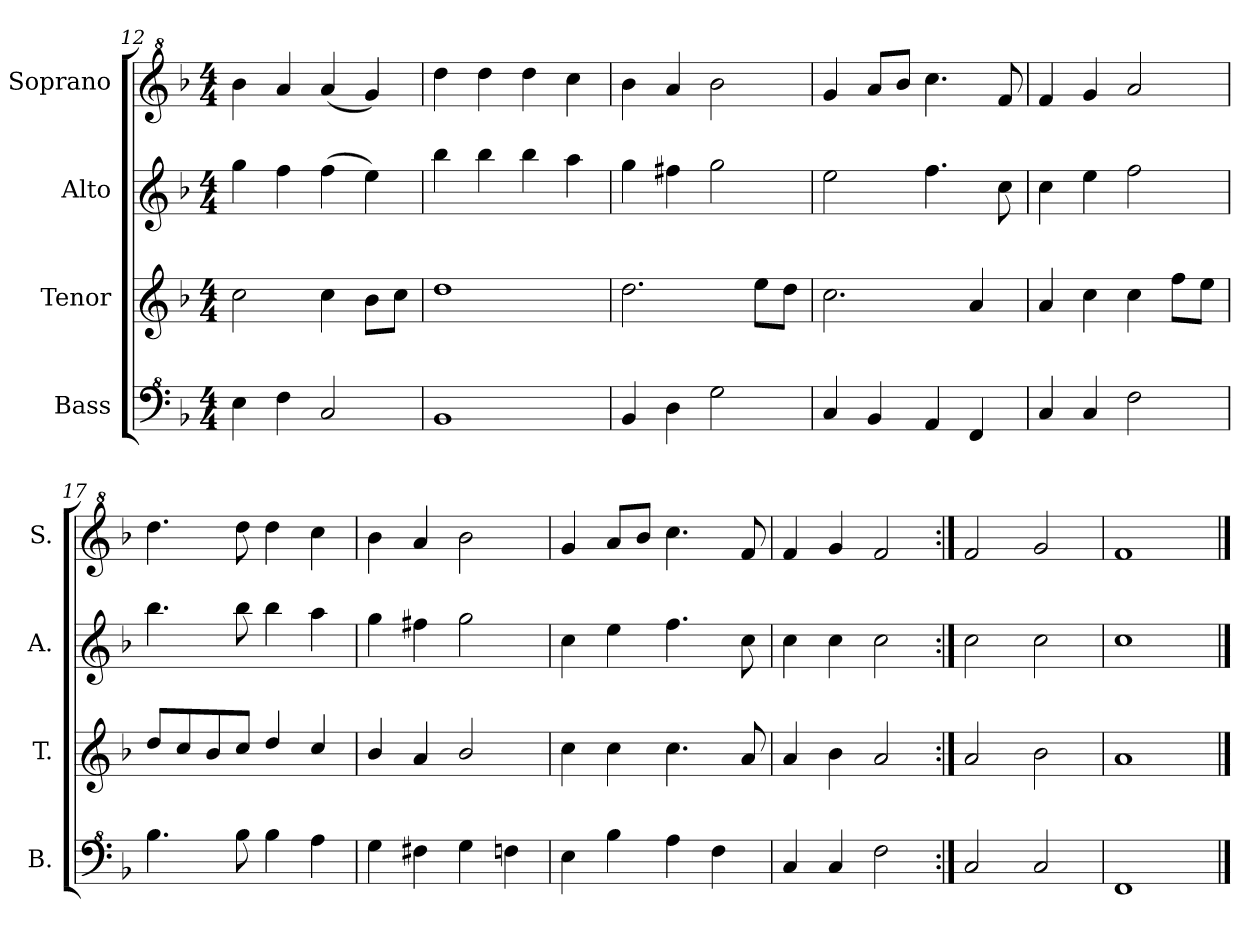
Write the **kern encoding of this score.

**kern	**kern	**kern	**kern
*part4	*part3	*part2	*part1
*staff4	*staff3	*staff2	*staff1
*I"Bass	*I"Tenor	*I"Alto	*I"Soprano
*I'B.	*I'T.	*I'A.	*I'S.
*clefF^4	*clefG2	*clefG2	*clefG^2
*k[b-]	*k[b-]	*k[b-]	*k[b-]
*M4/4	*M4/4	*M4/4	*M4/4
=12	=12	=12	=12
4e\	2cc\	4gg\	4bb-\
4f\	.	4ff\	4aa/
2c/	4cc\	(4ff\	(4aa/
.	8b-\L	4ee\)	4gg/)
.	8cc\J	.	.
=13	=13	=13	=13
1B-	1dd	4bb-\	4ddd\
.	.	4bb-\	4ddd\
.	.	4bb-\	4ddd\
.	.	4aa\	4ccc\
=14	=14	=14	=14
4B-/	2.dd\	4gg\	4bb-\
4d\	.	4ff#X\	4aa/
2g\	.	2gg\	2bb-\
.	8ee\L	.	.
.	8dd\J	.	.
=15	=15	=15	=15
4c/	2.cc\	2ee\	4gg/
4B-/	.	.	8aa/L
.	.	.	8bb-/J
4A/	.	4.ff\	4.ccc\
4F/	4a/	.	.
.	.	8cc\	8ff/
!!LO:LB:g=z
=16	=16	=16	=16
4c/	4a/	4cc\	4ff/
4c/	4cc\	4ee\	4gg/
2f\	4cc\	2ff\	2aa/
.	8ff\L	.	.
.	8ee\J	.	.
=17	=17	=17	=17
4.b-\	8dd/L	4.bb-\	4.ddd\
.	8cc/	.	.
.	8b-/	.	.
8b-\	8cc/J	8bb-\	8ddd\
4b-\	4dd/	4bb-\	4ddd\
4a\	4cc/	4aa\	4ccc\
=18	=18	=18	=18
4g\	4b-/	4gg\	4bb-\
4f#X\	4a/	4ff#X\	4aa/
4g\	2b-/	2gg\	2bb-\
4fn\	.	.	.
=19	=19	=19	=19
4e\	4cc\	4cc\	4gg/
4b-\	4cc\	4ee\	8aa/L
.	.	.	8bb-/J
4a\	4.cc\	4.ff\	4.ccc\
4f\	.	.	.
.	8a/	8cc\	8ff/
=20	=20	=20	=20
4c/	4a/	4cc\	4ff/
4c/	4b-\	4cc\	4gg/
2f\	2a/	2cc\	2ff/
=21:|!	=21:|!	=21:|!	=21:|!
2c/	2a/	2cc\	2ff/
2c/	2b-\	2cc\	2gg/
=22	=22	=22	=22
1F	1a	1cc	1ff
==	==	==	==
*-	*-	*-	*-
